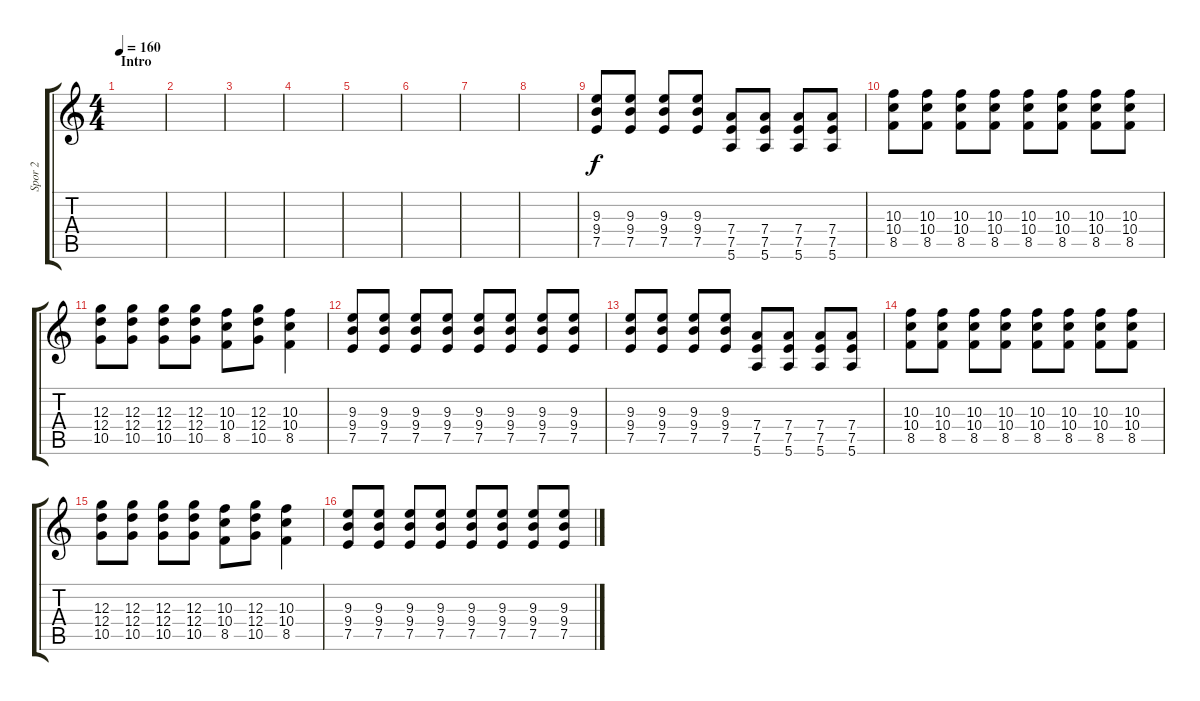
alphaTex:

\track ("Spor 2" "Spor 2") {instrument distortionguitar}
\staff {score tabs}
\tuning (E4 B3 G3 D3 A2 E2) {hide}
\ts (4 4)
\section ("" "Intro")
\tempo 160
\clef g2
\ks c
|
|
|
|
|
|
|
|
(9.3 9.4 7.5).8 (9.3 9.4 7.5).8 (9.3 9.4 7.5).8 (9.3 9.4 7.5).8 (7.4 7.5 5.6).8 (7.4 7.5 5.6).8 (7.4 7.5 5.6).8 (7.4 7.5 5.6).8 |
(10.3 10.4 8.5).8 (10.3 10.4 8.5).8 (10.3 10.4 8.5).8 (10.3 10.4 8.5).8 (10.3 10.4 8.5).8 (10.3 10.4 8.5).8 (10.3 10.4 8.5).8 (10.3 10.4 8.5).8 |
(12.3 12.4 10.5).8 (12.3 12.4 10.5).8 (12.3 12.4 10.5).8 (12.3 12.4 10.5).8 (10.3 10.4 8.5).8 (12.3 12.4 10.5).8 (10.3 10.4 8.5).4 |
(9.3 9.4 7.5).8 (9.3 9.4 7.5).8 (9.3 9.4 7.5).8 (9.3 9.4 7.5).8 (9.3 9.4 7.5).8 (9.3 9.4 7.5).8 (9.3 9.4 7.5).8 (9.3 9.4 7.5).8 |
(9.3 9.4 7.5).8 (9.3 9.4 7.5).8 (9.3 9.4 7.5).8 (9.3 9.4 7.5).8 (7.4 7.5 5.6).8 (7.4 7.5 5.6).8 (7.4 7.5 5.6).8 (7.4 7.5 5.6).8 |
(10.3 10.4 8.5).8 (10.3 10.4 8.5).8 (10.3 10.4 8.5).8 (10.3 10.4 8.5).8 (10.3 10.4 8.5).8 (10.3 10.4 8.5).8 (10.3 10.4 8.5).8 (10.3 10.4 8.5).8 |
(12.3 12.4 10.5).8 (12.3 12.4 10.5).8 (12.3 12.4 10.5).8 (12.3 12.4 10.5).8 (10.3 10.4 8.5).8 (12.3 12.4 10.5).8 (10.3 10.4 8.5).4 |
(9.3 9.4 7.5).8 (9.3 9.4 7.5).8 (9.3 9.4 7.5).8 (9.3 9.4 7.5).8 (9.3 9.4 7.5).8 (9.3 9.4 7.5).8 (9.3 9.4 7.5).8 (9.3 9.4 7.5).8
